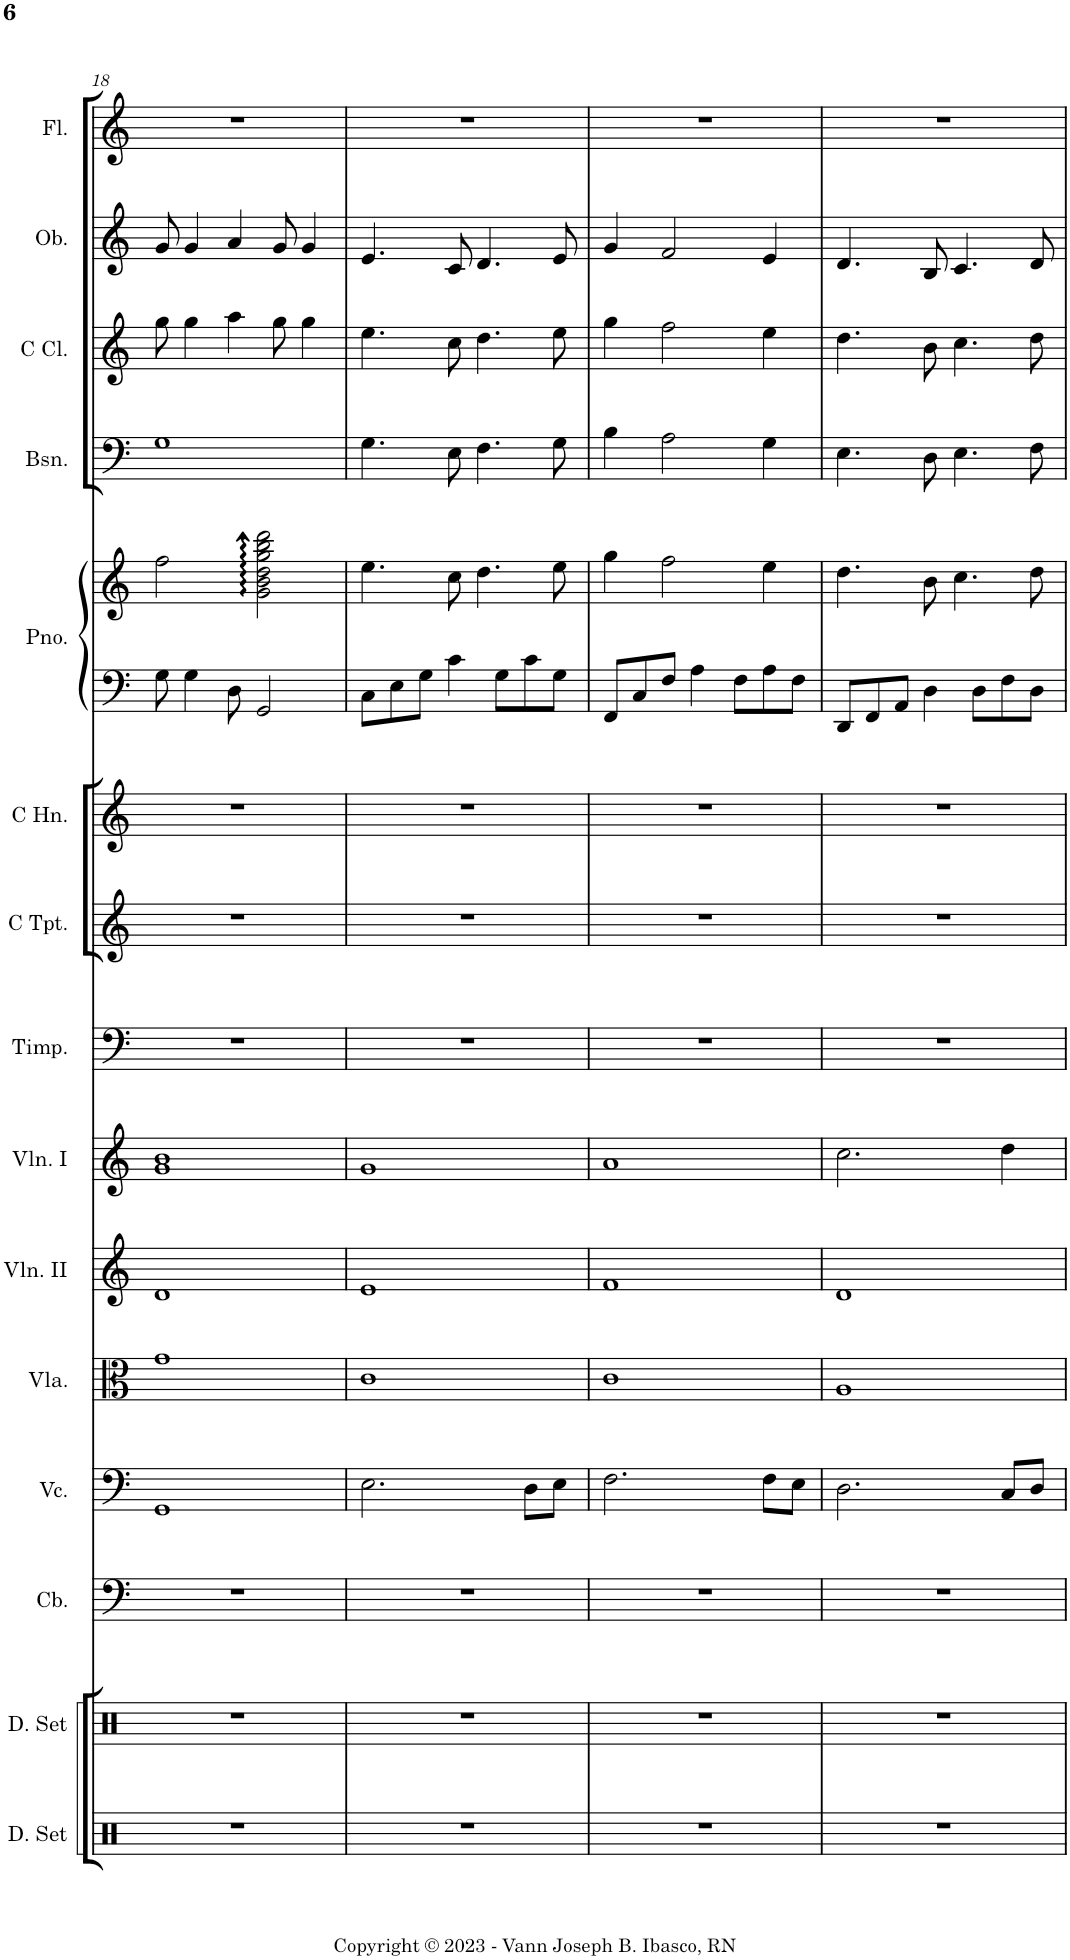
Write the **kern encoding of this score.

**kern	**kern	**kern	**kern	**kern	**kern	**kern	**kern	**kern	**kern	**kern	**kern	**kern	**kern	**kern	**kern
*part15	*part14	*part13	*part12	*part11	*part10	*part9	*part8	*part7	*part6	*part5	*part5	*part4	*part3	*part2	*part1
*staff16	*staff15	*staff14	*staff13	*staff12	*staff11	*staff10	*staff9	*staff8	*staff7	*staff6	*staff5	*staff4	*staff3	*staff2	*staff1
*I"Drumset	*I"Drumset	*I"Contrabasses	*I"Violoncellos	*I"Violas	*I"Violins II	*I"Violins I	*I"Timpani	*I"C Trumpet	*I"Horn in C	*I"Grand Piano	*	*I"Bassoons	*I"C Clarinet	*I"Oboes	*I"Flutes
*I'D. Set	*I'D. Set	*I'Cb.	*I'Vc.	*I'Vla.	*I'Vln. II	*I'Vln. I	*I'Timp.	*I'C Tpt.	*	*I'Pno.	*	*I'Bsn.	*I'C Cl.	*I'Ob.	*I'Fl.
!!LO:PB:g=z
*clefX	*clefX	*clefF4	*clefF4	*clefC3	*clefG2	*clefG2	*clefF4	*clefG2	*clefG2	*clefF4	*clefG2	*clefF4	*clefG2	*clefG2	*clefG2
*	*	*Trd7c12	*	*	*	*	*	*	*Trd7c12	*	*	*	*Trd1c2	*	*
*k[]	*k[]	*k[]	*k[]	*k[]	*k[]	*k[]	*k[]	*k[]	*k[]	*k[]	*k[]	*k[]	*k[]	*k[]	*k[]
*M4/4	*M4/4	*M4/4	*M4/4	*M4/4	*M4/4	*M4/4	*M4/4	*M4/4	*M4/4	*M4/4	*M4/4	*M4/4	*M4/4	*M4/4	*M4/4
=18	=18	=18	=18	=18	=18	=18	=18	=18	=18	=18	=18	=18	=18	=18	=18
1r	1r	1r	1GG	1g	1d	1g 1b	1r	1r	1r	8G\	2ff\	1G	8gg\	8g/	1r
.	.	.	.	.	.	.	.	.	.	4G\	.	.	4gg\	4g/	.
.	.	.	.	.	.	.	.	.	.	8D\	.	.	4aa\	4a/	.
.	.	.	.	.	.	.	.	.	.	2GG/	2g\ 2b\ 2dd\ 2gg\ 2bb\ 2ddd\	.	.	.	.
.	.	.	.	.	.	.	.	.	.	.	.	.	8gg\	8g/	.
.	.	.	.	.	.	.	.	.	.	.	.	.	4gg\	4g/	.
=19	=19	=19	=19	=19	=19	=19	=19	=19	=19	=19	=19	=19	=19	=19	=19
1r	1r	1r	2.E\	1c	1e	1g	1r	1r	1r	8C\L	4.ee\	4.G\	4.ee\	4.e/	1r
.	.	.	.	.	.	.	.	.	.	8E\	.	.	.	.	.
.	.	.	.	.	.	.	.	.	.	8G\J	.	.	.	.	.
.	.	.	.	.	.	.	.	.	.	4c\	8cc\	8E\	8cc\	8c/	.
.	.	.	.	.	.	.	.	.	.	.	4.dd\	4.F\	4.dd\	4.d/	.
.	.	.	.	.	.	.	.	.	.	8G\L	.	.	.	.	.
.	.	.	8D\L	.	.	.	.	.	.	8c\	.	.	.	.	.
.	.	.	8E\J	.	.	.	.	.	.	8G\J	8ee\	8G\	8ee\	8e/	.
=20	=20	=20	=20	=20	=20	=20	=20	=20	=20	=20	=20	=20	=20	=20	=20
1r	1r	1r	2.F\	1c	1f	1a	1r	1r	1r	8FF/L	4gg\	4B\	4gg\	4g/	1r
.	.	.	.	.	.	.	.	.	.	8C/	.	.	.	.	.
.	.	.	.	.	.	.	.	.	.	8F/J	2ff\	2A\	2ff\	2f/	.
.	.	.	.	.	.	.	.	.	.	4A\	.	.	.	.	.
.	.	.	.	.	.	.	.	.	.	8F\L	.	.	.	.	.
.	.	.	8F\L	.	.	.	.	.	.	8A\	4ee\	4G\	4ee\	4e/	.
.	.	.	8E\J	.	.	.	.	.	.	8F\J	.	.	.	.	.
=21	=21	=21	=21	=21	=21	=21	=21	=21	=21	=21	=21	=21	=21	=21	=21
1r	1r	1r	2.D\	1A	1d	2.cc\	1r	1r	1r	8DD/L	4.dd\	4.E\	4.dd\	4.d/	1r
.	.	.	.	.	.	.	.	.	.	8FF/	.	.	.	.	.
.	.	.	.	.	.	.	.	.	.	8AA/J	.	.	.	.	.
.	.	.	.	.	.	.	.	.	.	4D\	8b\	8D\	8b\	8B/	.
.	.	.	.	.	.	.	.	.	.	.	4.cc\	4.E\	4.cc\	4.c/	.
.	.	.	.	.	.	.	.	.	.	8D\L	.	.	.	.	.
.	.	.	8C/L	.	.	4dd\	.	.	.	8F\	.	.	.	.	.
.	.	.	8D/J	.	.	.	.	.	.	8D\J	8dd\	8F\	8dd\	8d/	.
=	=	=	=	=	=	=	=	=	=	=	=	=	=	=	=
*-	*-	*-	*-	*-	*-	*-	*-	*-	*-	*-	*-	*-	*-	*-	*-
